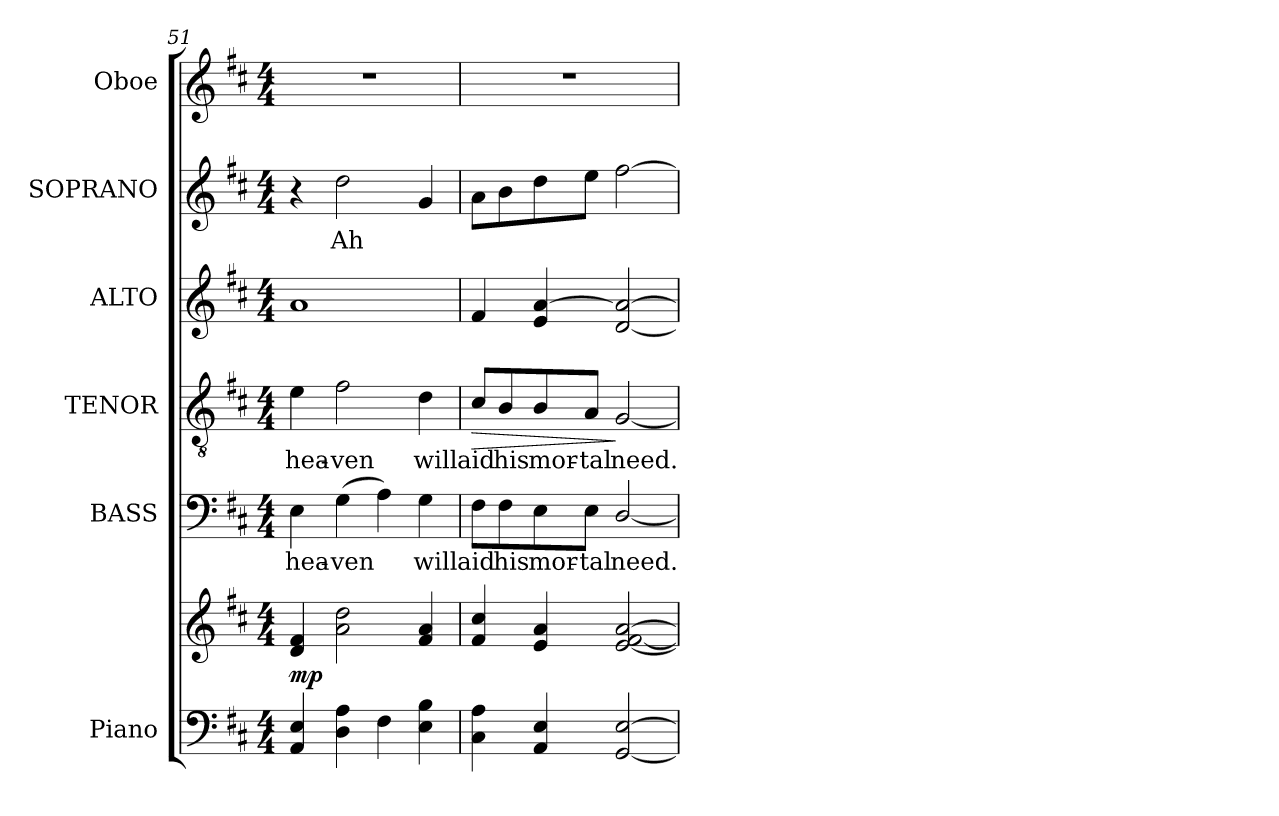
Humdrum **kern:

**kern	**kern	**dynam	**kern	**text	**kern	**text	**dynam	**kern	**kern	**text	**kern
*part6	*part6	*part6	*part5	*part5	*part4	*part4	*part4	*part3	*part2	*part2	*part1
*staff7	*staff6	*staff6/7	*staff5	*staff5	*staff4	*staff4	*staff4	*staff3	*staff2	*staff2	*staff1
*I"Piano	*	*	*I"BASS	*	*I"TENOR	*	*	*I"ALTO	*I"SOPRANO	*	*I"Oboe
*I'Pno.	*	*	*I'B.	*	*I'T.	*	*	*I'A.	*I'S.	*	*I'Ob.
*clefF4	*clefG2	*	*clefF4	*	*clefGv2	*	*	*clefG2	*clefG2	*	*clefG2
*	*	*	*	*	*ITrd7c12	*	*	*	*	*	*
*k[f#c#]	*k[f#c#]	*	*k[f#c#]	*	*k[f#c#]	*	*	*k[f#c#]	*k[f#c#]	*	*k[f#c#]
*D:	*D:	*	*D:	*	*D:	*	*	*D:	*D:	*	*D:
*M4/4	*M4/4	*	*M4/4	*	*M4/4	*	*	*M4/4	*M4/4	*	*M4/4
=51	=51	=51	=51	=51	=51	=51	=51	=51	=51	=51	=51
!	!	!	!	!LO:LY:b:color=#000000	!	!	!	!	!	!	!
!	!	!	!	!	!	!LO:LY:b:color=#000000	!	!	!	!	!
4AAi/ 4Ei	4di/ 4f#i	mp	4Ei\	hea-	4Ei\	hea-	.	1ai	4r	.	1r
!	!	!	!	!LO:LY:b:color=#000000	!	!	!	!	!	!	!
!	!	!	!	!	!	!LO:LY:b:color=#000000	!	!	!	!	!
!	!	!	!	!	!	!	!	!	!	!LO:LY:b:color=#000000	!
4Di\ 4Ai	2ai\ 2ddi	.	(4Gi\	-ven	2F#i\	-ven	.	.	2ddi\	Ah	.
4F#i\	.	.	4Ai\)	.	.	.	.	.	.	.	.
!	!	!	!	!LO:LY:b:color=#000000	!	!	!	!	!	!	!
!	!	!	!	!	!	!LO:LY:b:color=#000000	!	!	!	!	!
4Ei\ 4Bi	4f#i/ 4ai	.	4Gi\	will	4Di\	will	.	.	4gi/	.	.
=52	=52	=52	=52	=52	=52	=52	=52	=52	=52	=52	=52
!	!	!	!	!LO:LY:b:color=#000000	!	!	!	!	!	!	!
!	!	!	!	!	!	!LO:LY:b:color=#000000	!LO:HP:b	!	!	!	!
4C#i\ 4Ai	4f#i/ 4cc#i	.	8F#i\L	aid	8C#i/L	aid	>	4f#i/	8ai\L	.	1r
!	!	!	!	!LO:LY:b:color=#000000	!	!	!	!	!	!	!
!	!	!	!	!	!	!LO:LY:b:color=#000000	!	!	!	!	!
.	.	.	8F#i\	his	8BBi/	his	.	.	8bi\	.	.
!	!	!	!	!LO:LY:b:color=#000000	!	!	!	!	!	!	!
!	!	!	!	!	!	!LO:LY:b:color=#000000	!	!	!	!	!
4AAi/ 4Ei	4ei/ 4ai	.	8Ei\	mor-	8BBi/	mor-	.	4ei/ [4ai	8ddi\	.	.
!	!	!	!	!LO:LY:b:color=#000000	!	!	!	!	!	!	!
!	!	!	!	!	!	!LO:LY:b:color=#000000	!	!	!	!	!
.	.	.	8Ei\J	-tal	8AAi/J	-tal	.	.	8eei\J	.	.
!	!	!	!	!LO:LY:b:color=#000000	!	!	!	!	!	!	!
!	!	!	!	!	!	!LO:LY:b:color=#000000	!	!	!	!	!
[2GGi/ [2Ei	[2ei/ [2f#i [2ai	.	[2Di/	need.	[2GGi/	need.	]	[2di/ 2ai_	[2ff#i\	.	.
=	=	=	=	=	=	=	=	=	=	=	=
*-	*-	*-	*-	*-	*-	*-	*-	*-	*-	*-	*-
